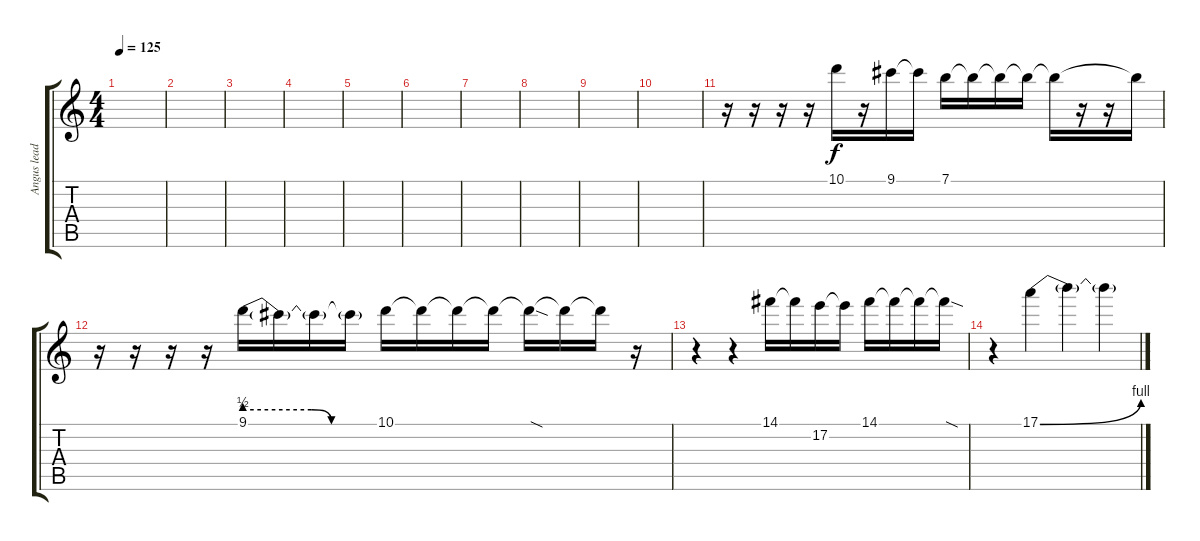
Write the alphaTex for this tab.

\track ("Angus lead" "Angus lead") {instrument distortionguitar}
\staff {score tabs}
\tuning (E4 B3 G3 D3 A2 E2) {hide}
\ts (4 4)
\tempo 125
\clef g2
\ks c
|
|
|
|
|
|
|
|
|
|
r.16 r.16 r.16 r.16 10.1.16 r.16 9.1.16 9.1{t}.16 7.1.16 7.1{t}.16 7.1{t}.16 7.1{t}.16 7.1{t}.16 r.16 r.16 7.1{t}.16 |
r.16 r.16 r.16 r.16 9.1{be (custom 0 2 30 2 39 0 60 0)}.16 9.1{t}.16 9.1{t}.16 9.1{t}.16 10.1.16 10.1{t}.16 10.1{t}.16 10.1{t}.16 10.1{sod t}.16 10.1{t}.16 10.1{t}.16 r.16 |
r.4 r.4 14.1.16 14.1{t}.16 17.2.16 17.2{t}.16 14.1.16 14.1{t}.16 14.1{t}.16 14.1{sod t}.16 |
r.4 17.1{be (bend 0 0 60 4)}.4 17.1{t}.4 17.1{t}.4
